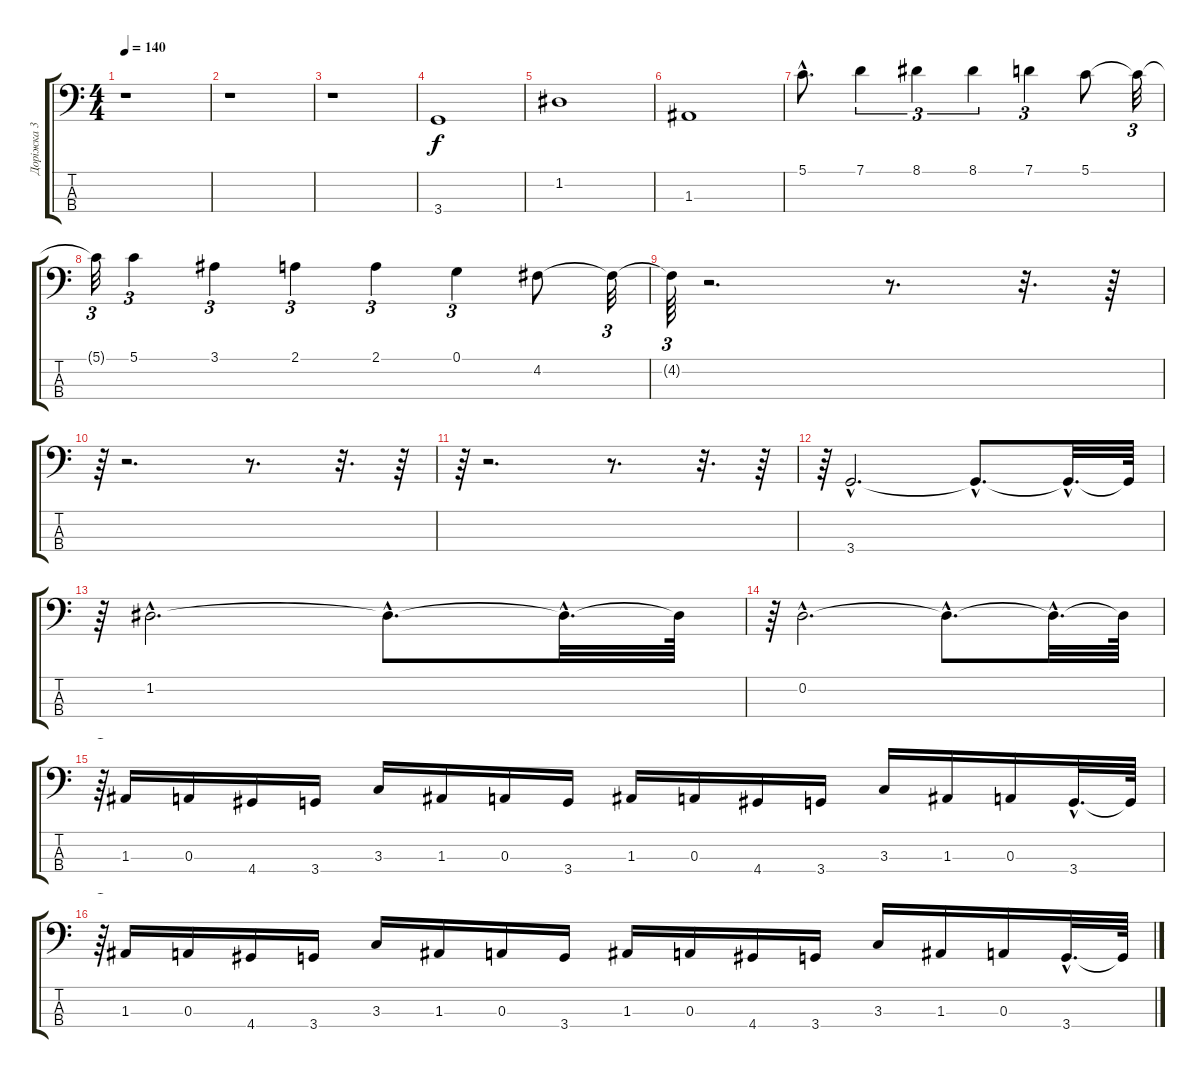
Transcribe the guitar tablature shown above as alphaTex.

\track ("Доріжка 3" "Доріжка 3") {instrument electricbasspick}
\staff {score tabs}
\tuning (G2 D2 A1 E1) {hide}
\ts (4 4)
\tempo 140
\clef f4
\ks c
r.1{dy f} |
r.1 |
r.1 |
3.4.1 |
1.2.1 |
1.3.1 |
5.1{hac}.8{d} 7.1.4{tu (3 2)} 8.1.4{tu (3 2)} 8.1.4{tu (3 2)} 7.1.4{tu (3 2)} 5.1.8 5.1{t}.32{tu (3 2)} |
5.1{t}.32{tu (3 2)} 5.1.4{tu (3 2)} 3.1.4{tu (3 2)} 2.1.4{tu (3 2)} 2.1.4{tu (3 2)} 0.1.4{tu (3 2)} 4.2.8 4.2{t}.32{tu (3 2)} |
4.2{t}.64{tu (3 2)} r.2{d} r.8{d} r.32{d} r.64 |
r.64{tu (3 2)} r.2{d} r.8{d} r.32{d} r.64 |
r.64{tu (3 2)} r.2{d} r.8{d} r.32{d} r.64 |
r.64{tu (3 2)} 3.4{hac}.2{d} 3.4{hac t}.8{d} 3.4{hac t}.32{d} 3.4{t}.64 |
r.64{tu (3 2)} 1.2{hac}.2{d} 1.2{hac t}.8{d} 1.2{hac t}.32{d} 1.2{t}.64 |
r.64{tu (3 2)} 0.2{hac}.2{d} 0.2{hac t}.8{d} 0.2{hac t}.32{d} 0.2{t}.64 |
r.64{tu (3 2)} 1.3.16 0.3.16 4.4.16 3.4.16 3.3.16 1.3.16 0.3.16 3.4.16 1.3.16 0.3.16 4.4.16 3.4.16 3.3.16 1.3.16 0.3.16 3.4{hac}.32{d} 3.4{t}.64 |
r.64{tu (3 2)} 1.3.16 0.3.16 4.4.16 3.4.16 3.3.16 1.3.16 0.3.16 3.4.16 1.3.16 0.3.16 4.4.16 3.4.16 3.3.16 1.3.16 0.3.16 3.4{hac}.32{d} 3.4{t}.64
